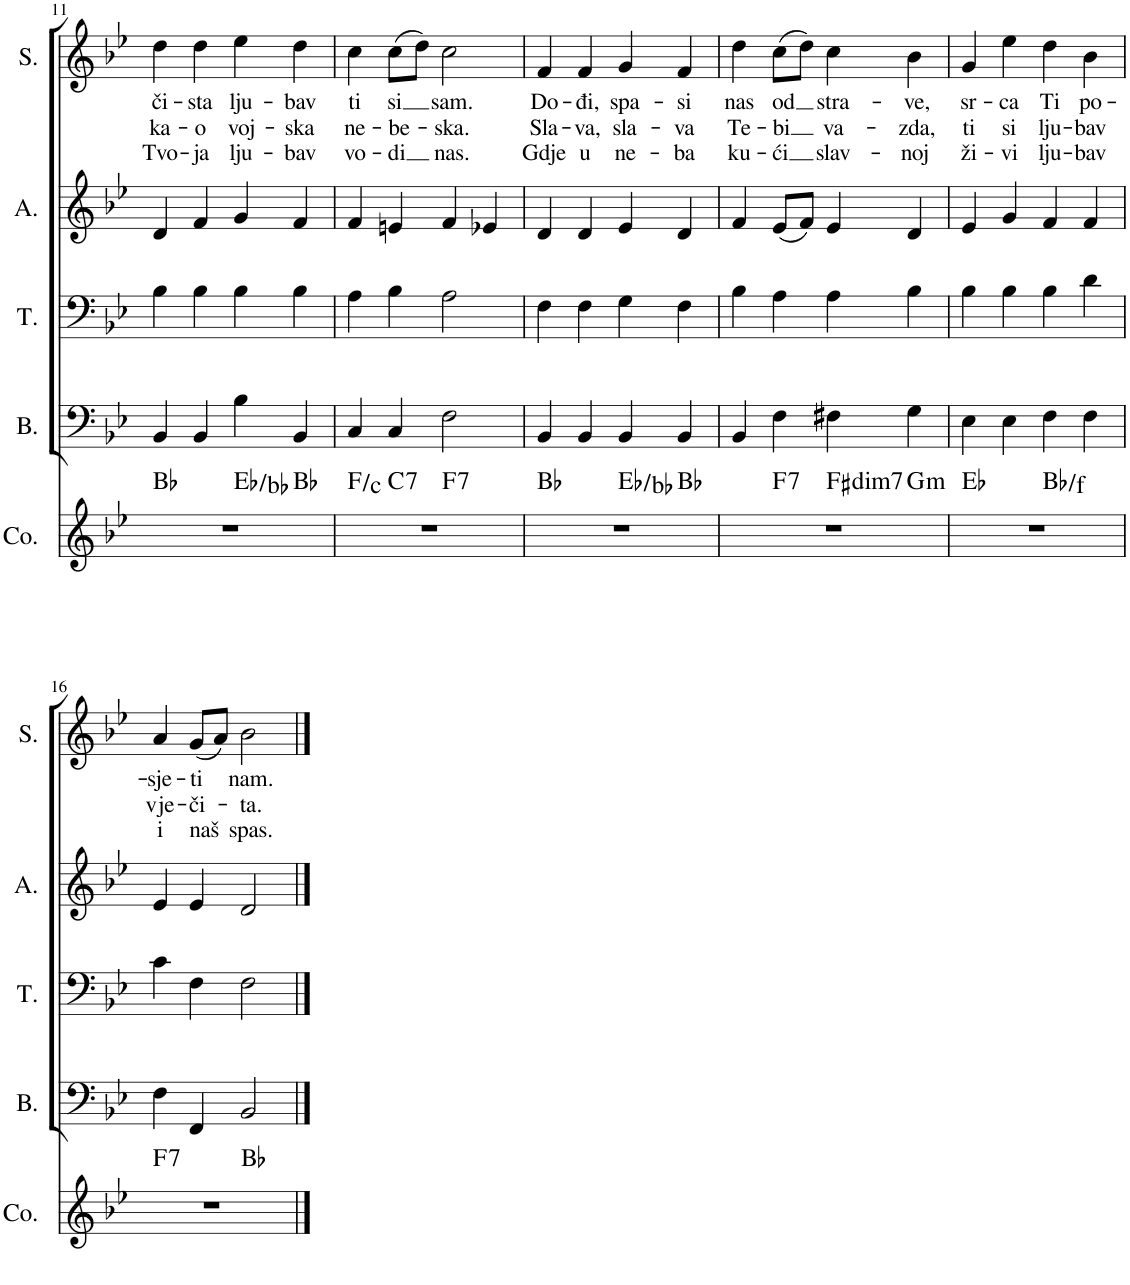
**kern	**harte	**kern	**kern	**kern	**kern	**text	**text	**text
*part5	*part5	*part4	*part3	*part2	*part1	*part1	*part1	*part1
*staff5	*	*staff4	*staff3	*staff2	*staff1	*staff1	*staff1	*staff1
*I"Chords	*	*I"Bass	*I"Tenor	*I"Alto	*I"Soprano	*	*	*
*I'Co.	*	*I'B.	*I'T.	*I'A.	*I'S.	*	*	*
!!LO:PB:g=z
*clefG2	*	*clefF4	*clefF4	*clefG2	*clefG2	*	*	*
*k[b-e-]	*	*k[b-e-]	*k[b-e-]	*k[b-e-]	*k[b-e-]	*	*	*
*M4/4	*	*M4/4	*M4/4	*M4/4	*M4/4	*	*	*
=11	=11	=11	=11	=11	=11	=11	=11	=11
!	!	!	!	!	!	!LO:LY:b	!LO:LY:b	!LO:LY:b
*^	*	*	*	*	*	*	*	*
*	*^	*	*	*	*	*	*	*	*
1r	2ryy	2.ryy	Bb:maj	4BB-/	4B-\	4d/	4dd\	či-	ka-	Tvo-
!	!	!	!	!	!	!	!	!LO:LY:b	!LO:LY:b	!LO:LY:b
.	.	.	.	4BB-/	4B-\	4f/	4dd\	-sta	-o	-ja
!	!	!	!	!	!	!	!	!LO:LY:b	!LO:LY:b	!LO:LY:b
.	2ryy	.	Eb:maj/5	4B-\	4B-\	4g/	4ee-\	lju-	voj-	lju-
!	!	!	!	!	!	!	!	!LO:LY:b	!LO:LY:b	!LO:LY:b
.	.	4ryy	Bb:maj	4BB-/	4B-\	4f/	4dd\	-bav	-ska	-bav
=12	=12	=12	=12	=12	=12	=12	=12	=12	=12	=12
!	!	!	!	!	!	!	!	!LO:LY:b	!LO:LY:b	!LO:LY:b
1r	4ryy	2ryy	F:maj/5	4C/	4A\	4f/	4cc\	ti	ne-	vo-
!	!	!	!LO:H:kt=7	!	!	!	!	!LO:LY:b	!LO:LY:b	!LO:LY:b
.	2.ryy	.	C:7	4C/	4B-\	4en/	(8cc\L	si	-be-	-di
.	.	.	.	.	.	.	8dd\J)	.	.	.
!	!	!	!LO:H:kt=7	!	!	!	!	!LO:LY:b	!LO:LY:b	!LO:LY:b
.	.	2ryy	F:7	2F\	2A\	4f/	2cc\	sam.	-ska.	nas.
.	.	.	.	.	.	4e-X/	.	.	.	.
=13	=13	=13	=13	=13	=13	=13	=13	=13	=13	=13
!	!	!	!	!	!	!	!	!LO:LY:b	!LO:LY:b	!LO:LY:b
1r	2ryy	2.ryy	Bb:maj	4BB-/	4F\	4d/	4f/	Do-	Sla-	Gdje
!	!	!	!	!	!	!	!	!LO:LY:b	!LO:LY:b	!LO:LY:b
.	.	.	.	4BB-/	4F\	4d/	4f/	-đi,	-va,	u
!	!	!	!	!	!	!	!	!LO:LY:b	!LO:LY:b	!LO:LY:b
.	2ryy	.	Eb:maj/5	4BB-/	4G\	4e-/	4g/	spa-	sla-	ne-
!	!	!	!	!	!	!	!	!LO:LY:b	!LO:LY:b	!LO:LY:b
.	.	4ryy	Bb:maj	4BB-/	4F\	4d/	4f/	-si	-va	-ba
=14	=14	=14	=14	=14	=14	=14	=14	=14	=14	=14
!	!	!	!	!	!	!	!	!LO:LY:b	!LO:LY:b	!LO:LY:b
*	*	*^	*	*	*	*	*	*	*	*
1r	4ryy	2ryy	2.ryy	.	4BB-/	4B-\	4f/	4dd\	nas	Te-	ku-
!	!	!	!	!LO:H:kt=7	!	!	!	!	!LO:LY:b	!LO:LY:b	!LO:LY:b
.	2.ryy	.	.	F:7	4F\	4A\	(8e-/L	(8cc\L	od	-bi	-ći
.	.	.	.	.	.	.	8f/J)	8dd\J)	.	.	.
!	!	!	!	!LO:H:kt=dim7	!	!	!	!	!LO:LY:b	!LO:LY:b	!LO:LY:b
.	.	2ryy	.	F#:dim7	4F#X\	4A\	4e-/	4cc\	stra-	va-	slav-
!	!	!	!	!LO:H:kt=m	!	!	!	!	!LO:LY:b	!LO:LY:b	!LO:LY:b
.	.	.	4ryy	G:min	4G\	4B-\	4d/	4b-\	-ve,	-zda,	-noj
=15	=15	=15	=15	=15	=15	=15	=15	=15	=15	=15	=15
!	!	!	!	!	!	!	!	!	!LO:LY:b	!LO:LY:b	!LO:LY:b
*	*v	*v	*v	*	*	*	*	*	*	*	*
1r	2ryy	Eb:maj	4E-\	4B-\	4e-/	4g/	sr-	ti	ži-
!	!	!	!	!	!	!	!LO:LY:b	!LO:LY:b	!LO:LY:b
.	.	.	4E-\	4B-\	4g/	4ee-\	-ca	si	-vi
!	!	!	!	!	!	!	!LO:LY:b	!LO:LY:b	!LO:LY:b
.	2ryy	Bb:maj/5	4F\	4B-\	4f/	4dd\	Ti	lju-	lju-
!	!	!	!	!	!	!	!LO:LY:b	!LO:LY:b	!LO:LY:b
.	.	.	4F\	4d\	4f/	4b-\	po-	-bav	-bav
!!LO:LB:g=z
=16	=16	=16	=16	=16	=16	=16	=16	=16	=16
!	!	!LO:H:kt=7	!	!	!	!	!LO:LY:b	!LO:LY:b	!LO:LY:b
1r	2ryy	F:7	4F\	4c\	4e-/	4a/	-sje-	vje-	i
!	!	!	!	!	!	!	!LO:LY:b	!LO:LY:b	!LO:LY:b
.	.	.	4FF/	4F\	4e-/	(8g/L	-ti	-či-	naš
.	.	.	.	.	.	8a/J)	.	.	.
!	!	!	!	!	!	!	!LO:LY:b	!LO:LY:b	!LO:LY:b
.	2ryy	Bb:maj	2BB-/	2F\	2d/	2b-\	nam.	-ta.	spas.
*v	*v	*	*	*	*	*	*	*	*
==	==	==	==	==	==	==	==	==
*-	*-	*-	*-	*-	*-	*-	*-	*-
